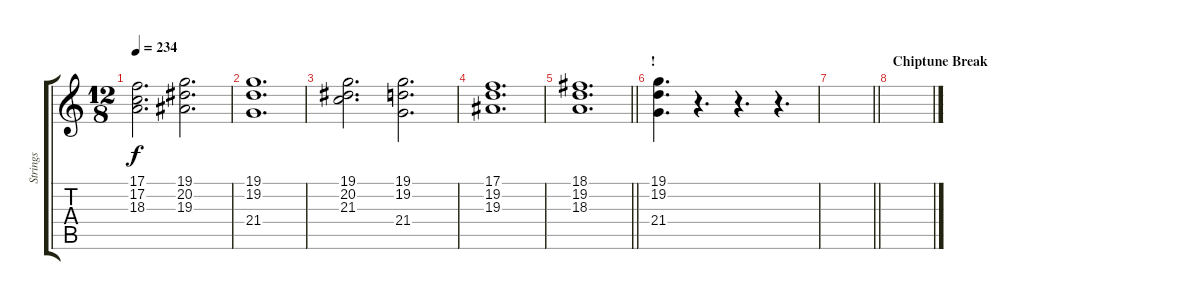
\track ("Strings" "Strings") {instrument stringensemble1}
\staff {score tabs}
\tuning (C4 G3 Eb3 Bb2 F2 C2) {hide}
\ts (12 8)
\tempo 234
\clef g2
\ks c
(17.1 17.2 18.3).2{d dy f} (19.1 20.2 19.3).2{d} |
(19.1 19.2 21.4).1{d} |
(19.1 20.2 21.3).2{d} (19.1 19.2 21.4).2{d} |
(17.1 19.2 19.3).1{d} |
\barLineRight lightlight
(18.1 19.2 18.3).1{d} |
\section ("" "!")
(19.1 19.2 21.4).4{d} r.4{d} r.4{d} r.4{d} |
\barLineRight lightlight
|
\section ("" "Chiptune Break")
